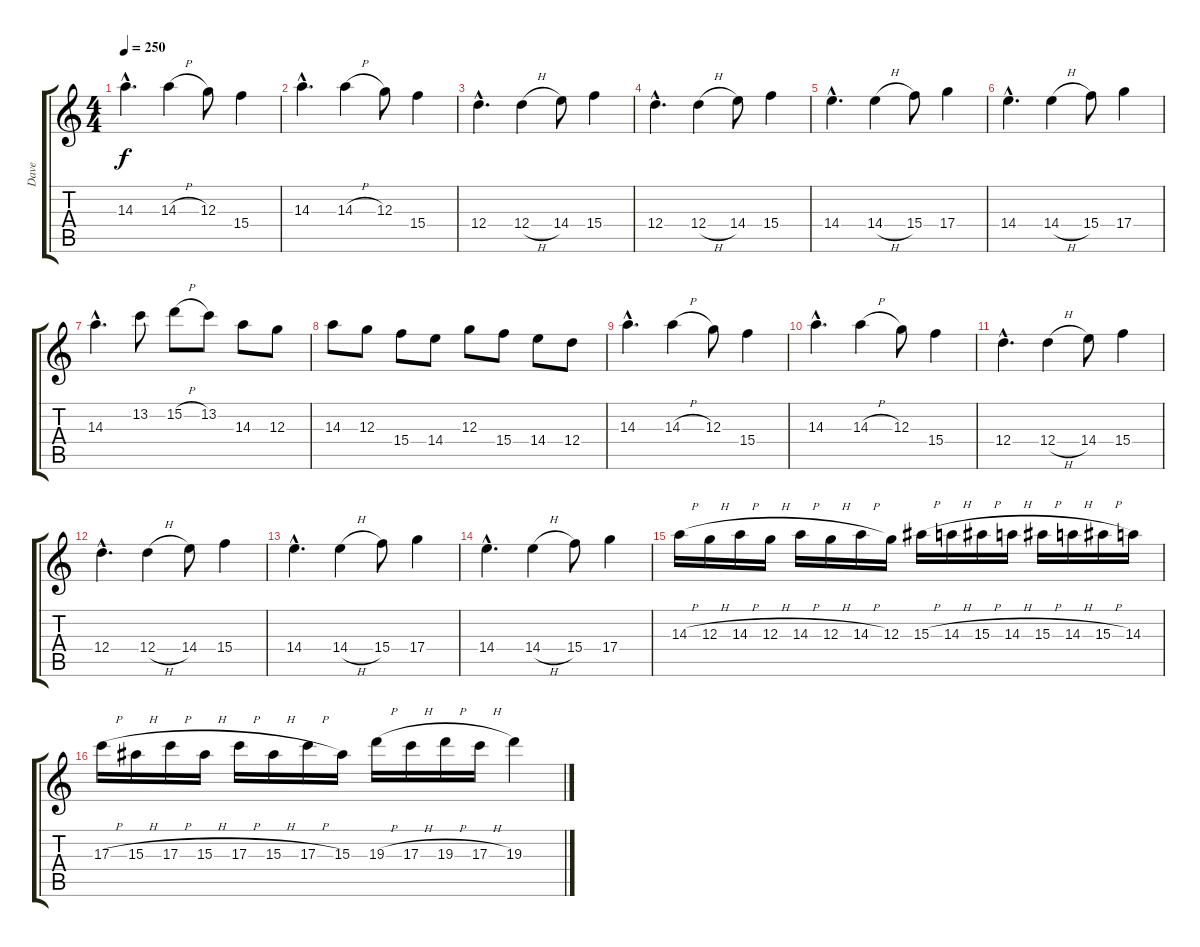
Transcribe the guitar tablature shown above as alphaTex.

\track ("Dave" "Dave") {instrument overdrivenguitar}
\staff {score tabs}
\tuning (E4 B3 G3 D3 A2 E2) {hide}
\ts (4 4)
\tempo 250
\clef g2
\ks c
14.3{hac}.4{d dy f} 14.3{h}.4 12.3.8 15.4.4 |
14.3{hac}.4{d} 14.3{h}.4 12.3.8 15.4.4 |
12.4{hac}.4{d} 12.4{h}.4 14.4.8 15.4.4 |
12.4{hac}.4{d} 12.4{h}.4 14.4.8 15.4.4 |
14.4{hac}.4{d} 14.4{h}.4 15.4.8 17.4.4 |
14.4{hac}.4{d} 14.4{h}.4 15.4.8 17.4.4 |
14.3{hac}.4{d} 13.2.8 15.2{h}.8 13.2.8 14.3.8 12.3.8 |
14.3.8 12.3.8 15.4.8 14.4.8 12.3.8 15.4.8 14.4.8 12.4.8 |
14.3{hac}.4{d} 14.3{h}.4 12.3.8 15.4.4 |
14.3{hac}.4{d} 14.3{h}.4 12.3.8 15.4.4 |
12.4{hac}.4{d} 12.4{h}.4 14.4.8 15.4.4 |
12.4{hac}.4{d} 12.4{h}.4 14.4.8 15.4.4 |
14.4{hac}.4{d} 14.4{h}.4 15.4.8 17.4.4 |
14.4{hac}.4{d} 14.4{h}.4 15.4.8 17.4.4 |
14.3{h}.16 12.3{h}.16 14.3{h}.16 12.3{h}.16 14.3{h}.16 12.3{h}.16 14.3{h}.16 12.3.16 15.3{h}.16 14.3{h}.16 15.3{h}.16 14.3{h}.16 15.3{h}.16 14.3{h}.16 15.3{h}.16 14.3.16 |
17.3{h}.16 15.3{h}.16 17.3{h}.16 15.3{h}.16 17.3{h}.16 15.3{h}.16 17.3{h}.16 15.3.16 19.3{h}.16 17.3{h}.16 19.3{h}.16 17.3{h}.16 19.3.4
